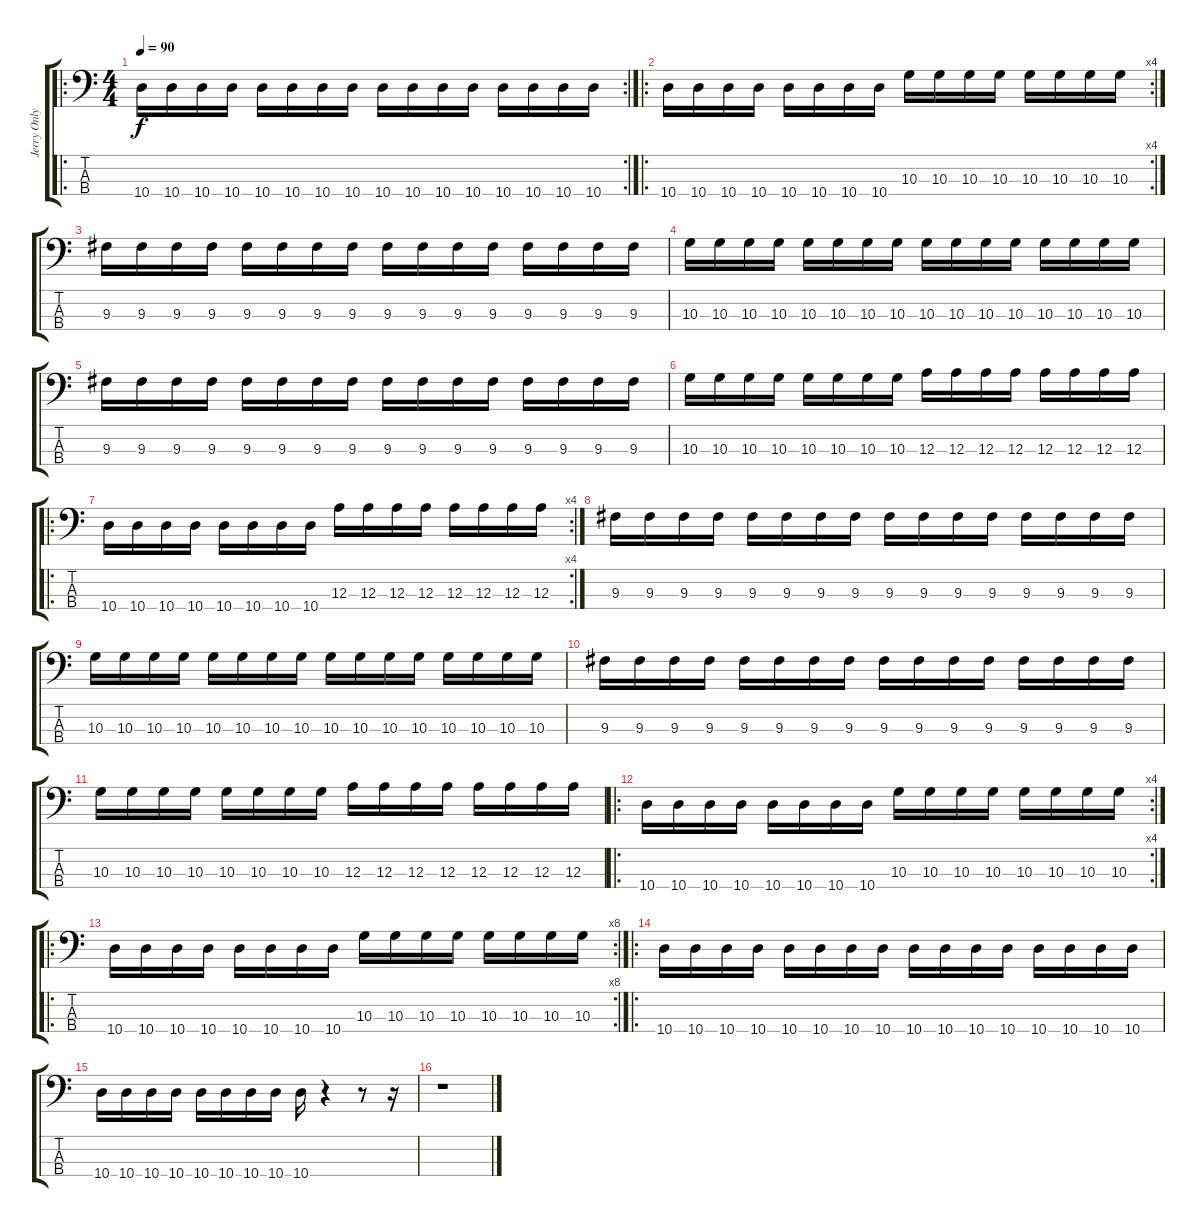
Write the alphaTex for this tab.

\track ("Jerry Only" "Jerry Only") {instrument electricbasspick}
\staff {score tabs}
\tuning (G2 D2 A1 E1) {hide}
\ro
\rc 2
\ts (4 4)
\tempo 90
\clef f4
\ks c
10.4.16{dy f instrument electricbasspick} 10.4.16 10.4.16 10.4.16 10.4.16 10.4.16 10.4.16 10.4.16 10.4.16 10.4.16 10.4.16 10.4.16 10.4.16 10.4.16 10.4.16 10.4.16 |
\ro
\rc 4
10.4.16 10.4.16 10.4.16 10.4.16 10.4.16 10.4.16 10.4.16 10.4.16 10.3.16 10.3.16 10.3.16 10.3.16 10.3.16 10.3.16 10.3.16 10.3.16 |
9.3.16 9.3.16 9.3.16 9.3.16 9.3.16 9.3.16 9.3.16 9.3.16 9.3.16 9.3.16 9.3.16 9.3.16 9.3.16 9.3.16 9.3.16 9.3.16 |
10.3.16 10.3.16 10.3.16 10.3.16 10.3.16 10.3.16 10.3.16 10.3.16 10.3.16 10.3.16 10.3.16 10.3.16 10.3.16 10.3.16 10.3.16 10.3.16 |
9.3.16 9.3.16 9.3.16 9.3.16 9.3.16 9.3.16 9.3.16 9.3.16 9.3.16 9.3.16 9.3.16 9.3.16 9.3.16 9.3.16 9.3.16 9.3.16 |
10.3.16 10.3.16 10.3.16 10.3.16 10.3.16 10.3.16 10.3.16 10.3.16 12.3.16 12.3.16 12.3.16 12.3.16 12.3.16 12.3.16 12.3.16 12.3.16 |
\ro
\rc 4
10.4.16 10.4.16 10.4.16 10.4.16 10.4.16 10.4.16 10.4.16 10.4.16 12.3.16 12.3.16 12.3.16 12.3.16 12.3.16 12.3.16 12.3.16 12.3.16 |
9.3.16 9.3.16 9.3.16 9.3.16 9.3.16 9.3.16 9.3.16 9.3.16 9.3.16 9.3.16 9.3.16 9.3.16 9.3.16 9.3.16 9.3.16 9.3.16 |
10.3.16 10.3.16 10.3.16 10.3.16 10.3.16 10.3.16 10.3.16 10.3.16 10.3.16 10.3.16 10.3.16 10.3.16 10.3.16 10.3.16 10.3.16 10.3.16 |
9.3.16 9.3.16 9.3.16 9.3.16 9.3.16 9.3.16 9.3.16 9.3.16 9.3.16 9.3.16 9.3.16 9.3.16 9.3.16 9.3.16 9.3.16 9.3.16 |
10.3.16 10.3.16 10.3.16 10.3.16 10.3.16 10.3.16 10.3.16 10.3.16 12.3.16 12.3.16 12.3.16 12.3.16 12.3.16 12.3.16 12.3.16 12.3.16 |
\ro
\rc 4
10.4.16 10.4.16 10.4.16 10.4.16 10.4.16 10.4.16 10.4.16 10.4.16 10.3.16 10.3.16 10.3.16 10.3.16 10.3.16 10.3.16 10.3.16 10.3.16 |
\ro
\rc 8
10.4.16 10.4.16 10.4.16 10.4.16 10.4.16 10.4.16 10.4.16 10.4.16 10.3.16 10.3.16 10.3.16 10.3.16 10.3.16 10.3.16 10.3.16 10.3.16 |
\ro
10.4.16 10.4.16 10.4.16 10.4.16 10.4.16 10.4.16 10.4.16 10.4.16 10.4.16 10.4.16 10.4.16 10.4.16 10.4.16 10.4.16 10.4.16 10.4.16 |
10.4.16 10.4.16 10.4.16 10.4.16 10.4.16 10.4.16 10.4.16 10.4.16 10.4.16 r.4 r.8 r.16 |
r.1
